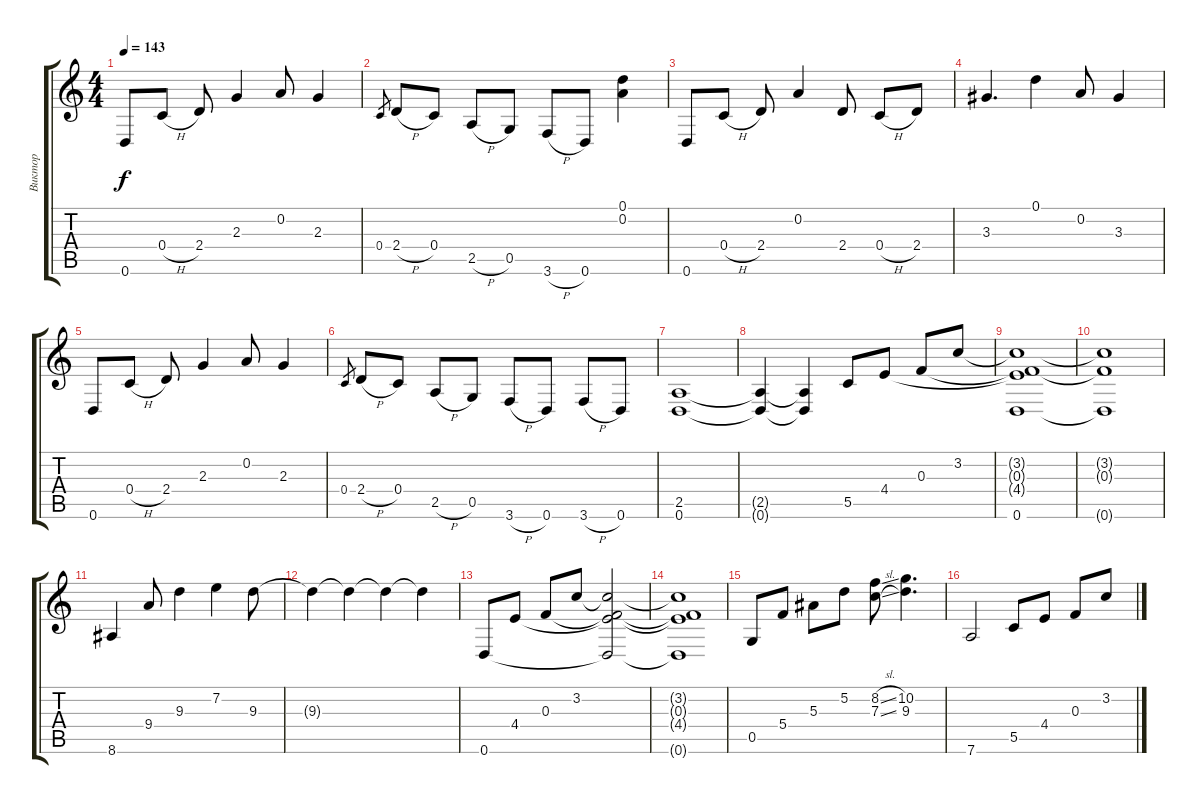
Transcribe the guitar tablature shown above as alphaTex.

\track ("Виктор" "Виктор") {instrument electricguitarclean}
\staff {score tabs}
\tuning (D4 A3 F3 C3 G2 D2) {hide}
\ts (4 4)
\tempo 143
\clef g2
\ks c
0.6.8{dy f} 0.4{h}.8 2.4.8 2.3.4 0.2.8 2.3.4 |
0.4.8{gr} 2.4{h}.8 0.4.8 2.5{h}.8 0.5.8 3.6{h}.8 0.6.8 (0.1 0.2).4 |
0.6.8 0.4{h}.8 2.4.8 0.2.4 2.4.8 0.4{h}.8 2.4.8 |
3.3.4{d} 0.1.4 0.2.8 3.3.4 |
0.6.8 0.4{h}.8 2.4.8 2.3.4 0.2.8 2.3.4 |
0.4.8{gr} 2.4{h}.8 0.4.8 2.5{h}.8 0.5.8 3.6{h}.8 0.6.8 3.6{h}.8 0.6.8 |
(2.5 0.6).1 |
(2.5{t} 0.6{t}).4 (2.5{t} 0.6{t}).4 5.5.8{instrument electricguitarclean} 4.4.8 0.3.8 3.2.8 |
(3.2{t} 0.3{t} 4.4{t} 0.6).1 |
(3.2{t} 0.3{t} 0.6{t}).1 |
8.6.4 9.4.8 9.3.4 7.2.4 9.3.8 |
9.3{t}.4 9.3{t}.4 9.3{t}.4 9.3{t}.4 |
0.6.8 4.4.8 0.3.8 3.2.8 (3.2{t} 0.3{t} 4.4{t} 0.6{t}).2 |
(3.2{t} 0.3{t} 4.4{t} 0.6{t}).1 |
0.5.8 5.4.8 5.3.8 5.2.8 (8.2{sl} 7.3{sl}).8 (10.2 9.3).4{d} |
7.6.2 5.5.8 4.4.8 0.3.8 3.2.8
